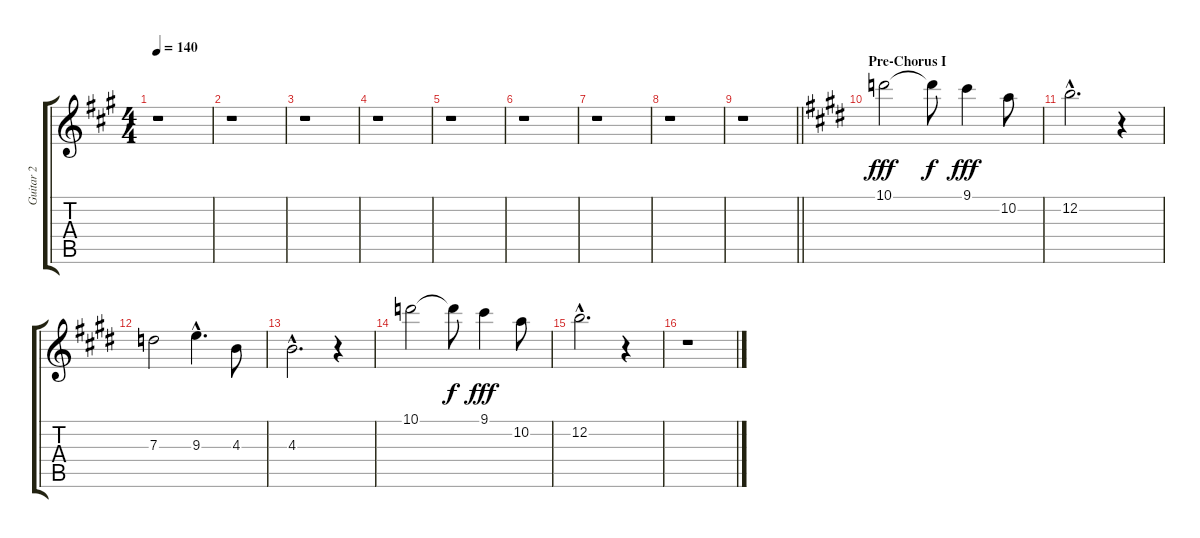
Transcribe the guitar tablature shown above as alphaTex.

\track ("Guitar 2" "Guitar 2") {instrument distortionguitar}
\staff {score tabs}
\tuning (E4 B3 G3 D3 A2 E2) {hide}
\ts (4 4)
\tempo 140
\clef g2
\ks a
r.1{dy fff} |
r.1 |
r.1 |
r.1 |
r.1 |
r.1 |
r.1 |
r.1 |
\barLineRight lightlight
r.1 |
\section ("" "Pre-Chorus I")
\ks e
10.1.2 10.1{t}.8{dy f} 9.1.4{dy fff} 10.2.8 |
12.2{hac}.2{d} r.4 |
7.3.2 9.3{hac}.4{d} 4.3.8 |
4.3{hac}.2{d} r.4 |
10.1.2 10.1{t}.8{dy f} 9.1.4{dy fff} 10.2.8 |
12.2{hac}.2{d} r.4 |
r.1
